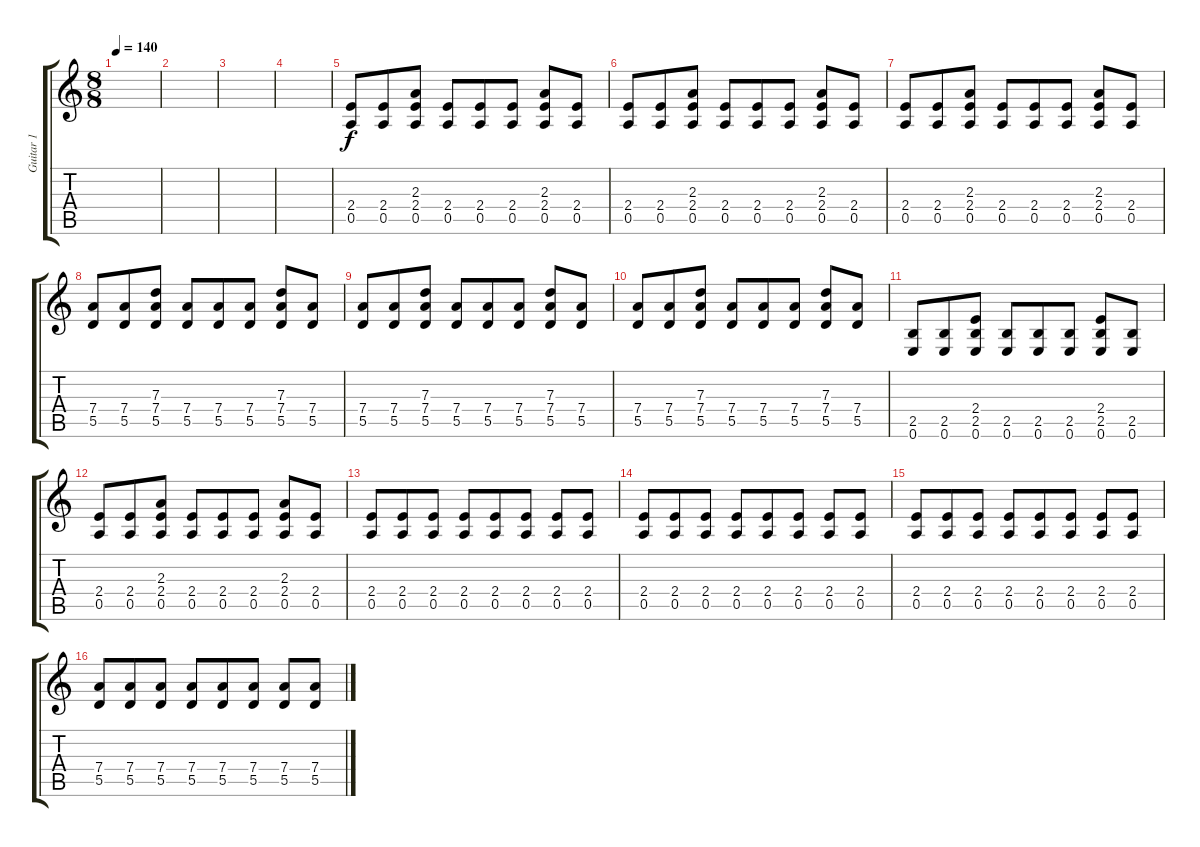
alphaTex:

\track ("Guitar 1" "Guitar 1") {instrument distortionguitar}
\staff {score tabs}
\tuning (E4 B3 G3 D3 A2 E2) {hide}
\ts (8 8)
\tempo 140
\clef g2
\ks c
|
|
|
|
(2.4 0.5).8 (2.4 0.5).8 (2.3 2.4 0.5).8 (2.4 0.5).8 (2.4 0.5).8 (2.4 0.5).8 (2.3 2.4 0.5).8 (2.4 0.5).8 |
(2.4 0.5).8 (2.4 0.5).8 (2.3 2.4 0.5).8 (2.4 0.5).8 (2.4 0.5).8 (2.4 0.5).8 (2.3 2.4 0.5).8 (2.4 0.5).8 |
(2.4 0.5).8 (2.4 0.5).8 (2.3 2.4 0.5).8 (2.4 0.5).8 (2.4 0.5).8 (2.4 0.5).8 (2.3 2.4 0.5).8 (2.4 0.5).8 |
(7.4 5.5).8 (7.4 5.5).8 (7.3 7.4 5.5).8 (7.4 5.5).8 (7.4 5.5).8 (7.4 5.5).8 (7.3 7.4 5.5).8 (7.4 5.5).8 |
(7.4 5.5).8 (7.4 5.5).8 (7.3 7.4 5.5).8 (7.4 5.5).8 (7.4 5.5).8 (7.4 5.5).8 (7.3 7.4 5.5).8 (7.4 5.5).8 |
(7.4 5.5).8 (7.4 5.5).8 (7.3 7.4 5.5).8 (7.4 5.5).8 (7.4 5.5).8 (7.4 5.5).8 (7.3 7.4 5.5).8 (7.4 5.5).8 |
(2.5 0.6).8 (2.5 0.6).8 (2.4 2.5 0.6).8 (2.5 0.6).8 (2.5 0.6).8 (2.5 0.6).8 (2.4 2.5 0.6).8 (2.5 0.6).8 |
(2.4 0.5).8 (2.4 0.5).8 (2.3 2.4 0.5).8 (2.4 0.5).8 (2.4 0.5).8 (2.4 0.5).8 (2.3 2.4 0.5).8 (2.4 0.5).8 |
(2.4 0.5).8 (2.4 0.5).8 (2.4 0.5).8 (2.4 0.5).8 (2.4 0.5).8 (2.4 0.5).8 (2.4 0.5).8 (2.4 0.5).8 |
(2.4 0.5).8 (2.4 0.5).8 (2.4 0.5).8 (2.4 0.5).8 (2.4 0.5).8 (2.4 0.5).8 (2.4 0.5).8 (2.4 0.5).8 |
(2.4 0.5).8 (2.4 0.5).8 (2.4 0.5).8 (2.4 0.5).8 (2.4 0.5).8 (2.4 0.5).8 (2.4 0.5).8 (2.4 0.5).8 |
(7.4 5.5).8 (7.4 5.5).8 (7.4 5.5).8 (7.4 5.5).8 (7.4 5.5).8 (7.4 5.5).8 (7.4 5.5).8 (7.4 5.5).8
